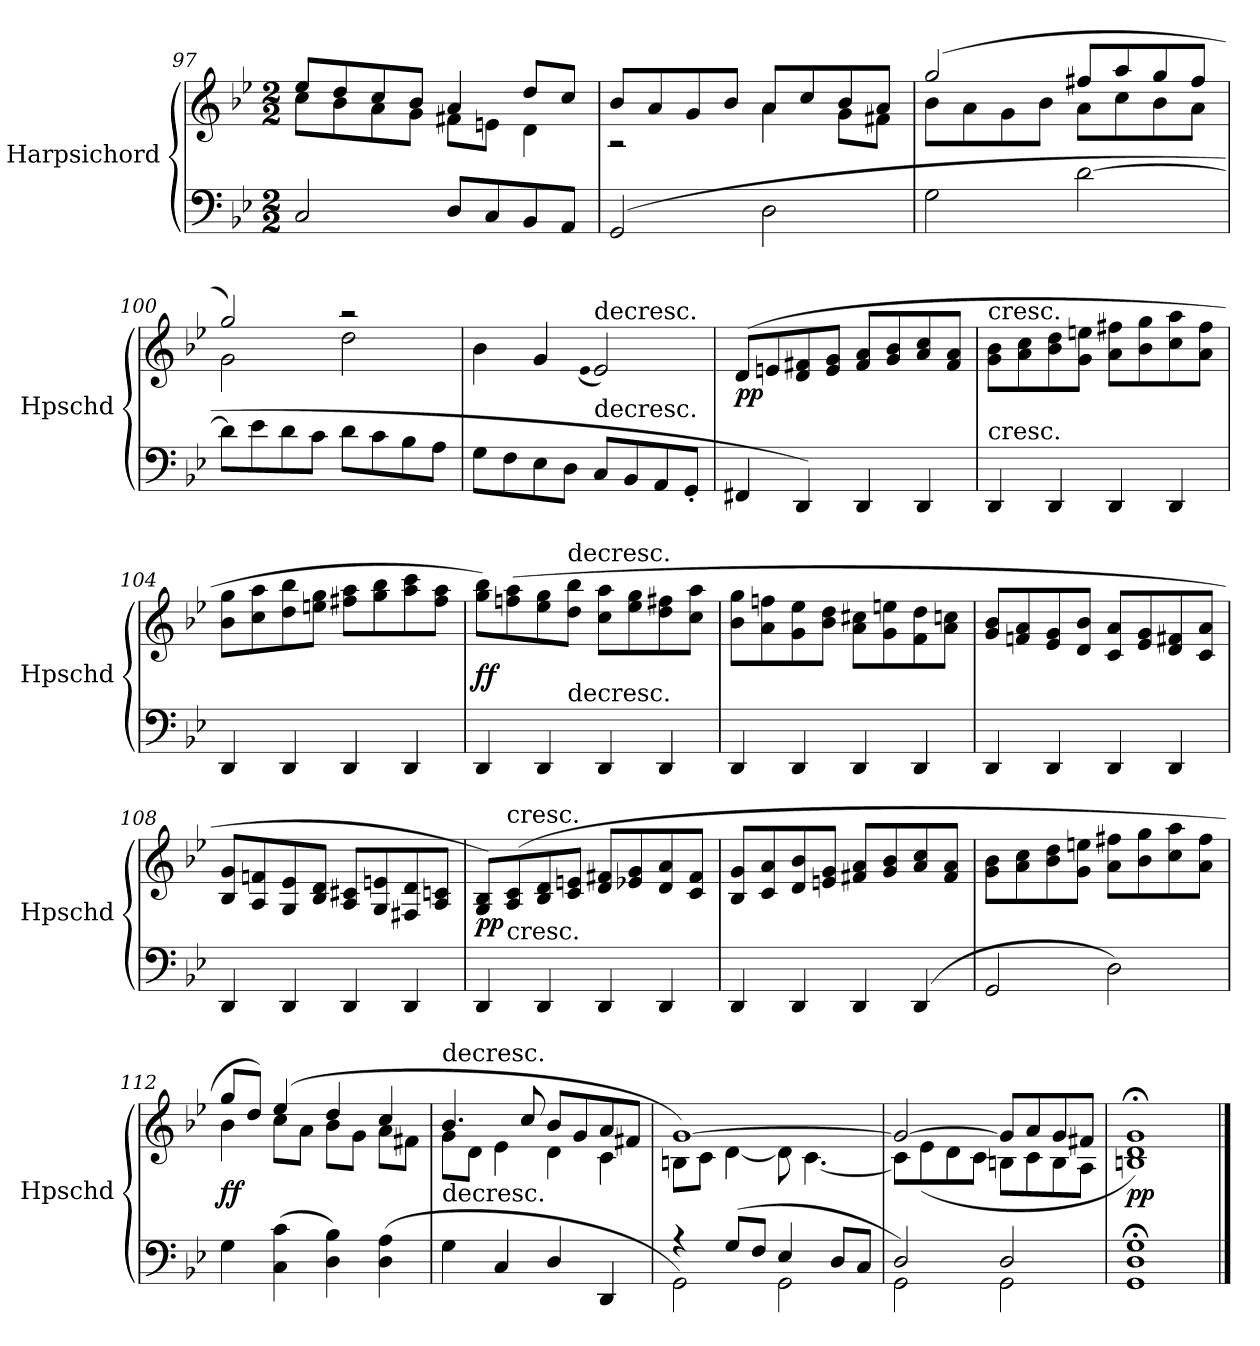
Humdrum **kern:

**kern	**kern	**dynam
*part1	*part1	*part1
*staff2	*staff1	*staff1/2
*I"Harpsichord	*	*
*I'Hpschd	*	*
*clefF4	*clefG2	*
*k[b-e-]	*k[b-e-]	*
*g:	*g:	*
*M2/2	*M2/2	*
=97	=97	=97
*	*^	*
2C/	8ee-/L	8cc\L	.
.	8dd/	8b-\	.
.	8cc/	8a\	.
.	8b-/J	8g\J	.
8D/L	4a/	8f#X\L	.
8C/	.	8en\J	.
8BB-/	8dd/L	4d\	.
8AA/J	8cc/J	.	.
=98	=98	=98	=98
(2GG/	8b-/L	2r	.
.	8a/	.	.
.	8g/	.	.
.	8b-/J	.	.
2D\	8a/L	4a\	.
.	8cc/	.	.
.	8b-/	8g\L	.
.	8a/J	8f#X\J	.
=99	=99	=99	=99
2G\	(2gg/	8b-\L	.
.	.	8a\	.
.	.	8g\	.
.	.	8b-\J	.
[2d\	8ff#X/L	8a\L	.
.	8aa/	8cc\	.
.	8gg/	8b-\	.
.	8ff#/J	8a\J	.
=100	=100	=100	=100
*	*	*^	*
8d\L]	2gg/)	2g\	8ryy	.
8e-\	.	.	2..ryy	mf mf
8d\	.	.	.	.
8c\J	.	.	.	.
8d\L	2r	2dd\	.	.
8c\	.	.	.	.
8B-\	.	.	.	.
8A\J	.	.	.	.
*	*v	*v	*v	*
=101	=101	=101
8G\L	4b-\	.
8F\	.	.
8E-\	4g/	.
8D\J	.	.
.	(qe-	.
!	!LO:TX:t=decresc.	!
!LO:TX:t=decresc.	!	!
8C/L	2e-/)	.
8BB-/	.	.
8AA/	.	.
8GG'/J	.	.
=102	=102	=102
4FF#X/	(8d/L	p p
.	8en/	.
4DD/)	8d/ 8f#X/	.
.	8e/ 8g/J	.
4DD/	8f#/ 8a/L	.
.	8g/ 8b-/	.
4DD/	8a/ 8cc/	.
.	8f#/ 8a/J	.
=103	=103	=103
!	!LO:TX:t=cresc.	!
!LO:TX:t=cresc.	!	!
4DD/	8g\ 8b-\L	.
.	8a\ 8cc\	.
4DD/	8b-\ 8dd\	.
.	8g\ 8een\J	.
4DD/	8a\ 8ff#X\L	.
.	8b-\ 8gg\	.
4DD/	8cc\ 8aa\	.
.	8a\ 8ff#\J	.
=104	=104	=104
4DD/	8b-\ 8gg\L	.
.	8cc\ 8aa\	.
4DD/	8dd\ 8bb-\	.
.	8een\ 8gg\J	.
4DD/	8ff#X\ 8aa\L	.
.	8gg\ 8bb-\	.
4DD/	8aa\ 8ccc\	.
.	8ff#\ 8aa\J	.
=105	=105	=105
*^	*	*
4DD/	4.ryy	8gg\ 8bb-\L)	f f
.	.	(8ffn\ 8aa\	.
4DD/	.	8ee-\ 8gg\	.
!	!	!LO:TX:t=decresc.	!
!	!LO:TX:t=decresc.	!	!
.	2ryy	8dd\ 8bb-\J	.
4DD/	.	8cc\ 8aa\L	.
.	.	8ee-\ 8gg\	.
4DD/	.	8dd\ 8ff#X\	.
.	8ryy	8cc\ 8aa\J	.
*v	*v	*	*
=106	=106	=106
4DD/	8b-\ 8gg\L	.
.	8a\ 8ffn\	.
4DD/	8g\ 8ee-\	.
.	8b-\ 8dd\J	.
4DD/	8a\ 8cc#X\L	.
.	8g\ 8een\	.
4DD/	8f\ 8dd\	.
.	8a\ 8ccn\J	.
=107	=107	=107
4DD/	8g/ 8b-/L	.
.	8fn/ 8a/	.
4DD/	8e-/ 8g/	.
.	8d/ 8b-/J	.
4DD/	8c/ 8a/L	.
.	8e-/ 8g/	.
4DD/	8d/ 8f#X/	.
.	8c/ 8a/J	.
=108	=108	=108
4DD/	8B-/ 8g/L	.
.	8A/ 8fn/	.
4DD/	8G/ 8e-/	.
.	8B-/ 8d/J	.
4DD/	8A/ 8c#X/L	.
.	8G/ 8en/	.
4DD/	8F#X/ 8d/	.
.	8A/ 8cn/J	.
=109	=109	=109
*^	*	*
4DD/	8ryy	8G/ 8B-/L)	p p
!	!	!LO:TX:t=cresc.	!
!	!LO:TX:t=cresc.	!	!
.	2..ryy	(8A/ 8c/	.
4DD/	.	8B-/ 8d/	.
.	.	8c/ 8en/J	.
4DD/	.	8d/ 8f#X/L	.
.	.	8e-X/ 8g/	.
4DD/	.	8d/ 8a/	.
.	.	8c/ 8f#/J	.
*v	*v	*	*
=110	=110	=110
4DD/	8B-/ 8g/L	.
.	8c/ 8a/	.
4DD/	8d/ 8b-/	.
.	8en/ 8g/J	.
4DD/	8f#X/ 8a/L	.
.	8g/ 8b-/	.
(4DD/	8a/ 8cc/	.
.	8f#/ 8a/J	.
=111	=111	=111
2GG/	8g\ 8b-\L	.
.	8a\ 8cc\	.
.	8b-\ 8dd\	.
.	8g\ 8een\J	.
2D\)	8a\ 8ff#X\L	.
.	8b-\ 8gg\	.
.	8cc\ 8aa\	.
.	8a\ 8ff#\J	.
=112	=112	=112
*	*^	*
4G\	8gg/L	4b-\	f f
.	8dd/J)	.	.
(4C\ 4c\	(4ee-/	8cc\L	.
.	.	8a\J	.
4D\ 4B-\)	4dd/	8b-\L	.
.	.	8g\J	.
(4D\ 4A\	4cc/	8a\L	.
.	.	8f#X\J	.
=113	=113	=113	=113
!	!LO:TX:t=decresc.	!	!
!LO:TX:t=decresc.	!	!	!
4G\	4.b-/	8g\L	.
.	.	8d\J	.
4C/	.	4e-\	.
.	8cc/	.	.
4D/	8b-/L	4d\	.
.	8g/	.	.
4DD/	8a/	4c\	.
.	8f#X/J	.	.
=114	=114	=114	=114
*^	*	*	*
4r	2GG\)	[1g)	8Bn\L	.
.	.	.	8c\J	.
(8G/L	.	.	[4d\	.
8F/J	.	.	.	.
4E-/	2GG\	.	8d\]	.
.	.	.	[4.c\	.
8D/L	.	.	.	.
8C/J	.	.	.	.
=115	=115	=115	=115	=115
2D/)	2GG\	2g/_	8c\L]	.
.	.	.	(8e-\	.
.	.	.	8d\	.
.	.	.	8c\J	.
2D/	2GG\	8g/L]	8Bn\L	.
.	.	8a/	8c\	.
.	.	8g/	8B\	.
.	.	8f#X/J	8A\J	.
*v	*v	*	*	*
*	*v	*v	*
=116	=116	=116
1GG;< 1D;< 1G;<	1Bn;< 1d;< 1g;<)	p p
==	==	==
*-	*-	*-
